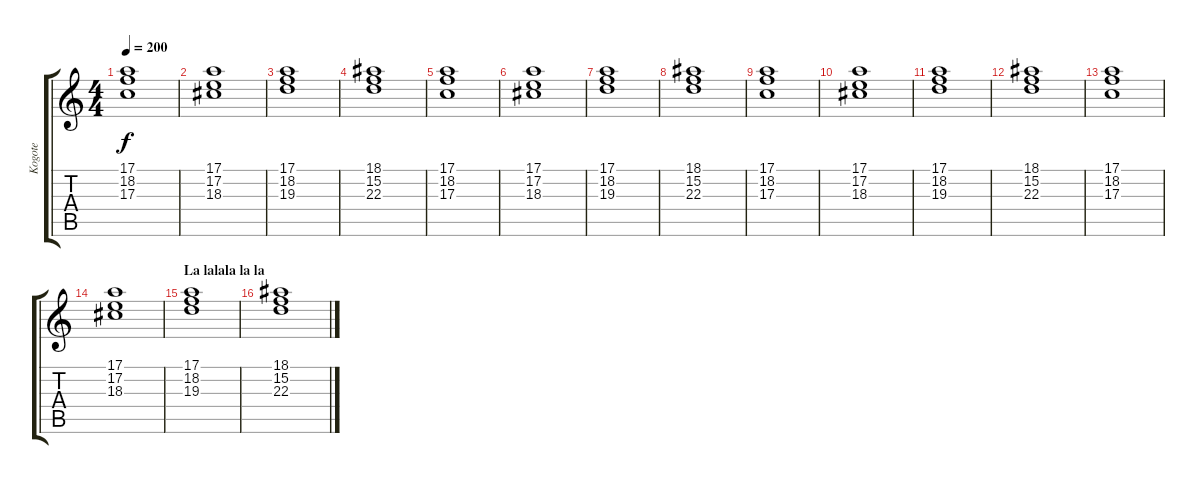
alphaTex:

\track ("Kogote" "Kogote") {instrument drawbarorgan}
\staff {score tabs}
\tuning (E4 B3 G3 D3 A2 E2) {hide}
\ts (4 4)
\tempo 200
\clef g2
\ks c
(17.1 18.2 17.3).1{dy f} |
(17.1 17.2 18.3).1 |
(17.1 18.2 19.3).1 |
(18.1 15.2 22.3).1 |
(17.1 18.2 17.3).1 |
(17.1 17.2 18.3).1 |
(17.1 18.2 19.3).1 |
(18.1 15.2 22.3).1 |
(17.1 18.2 17.3).1 |
(17.1 17.2 18.3).1 |
(17.1 18.2 19.3).1 |
(18.1 15.2 22.3).1 |
(17.1 18.2 17.3).1 |
(17.1 17.2 18.3).1 |
\section ("" "La lalala la la")
(17.1 18.2 19.3).1 |
(18.1 15.2 22.3).1
